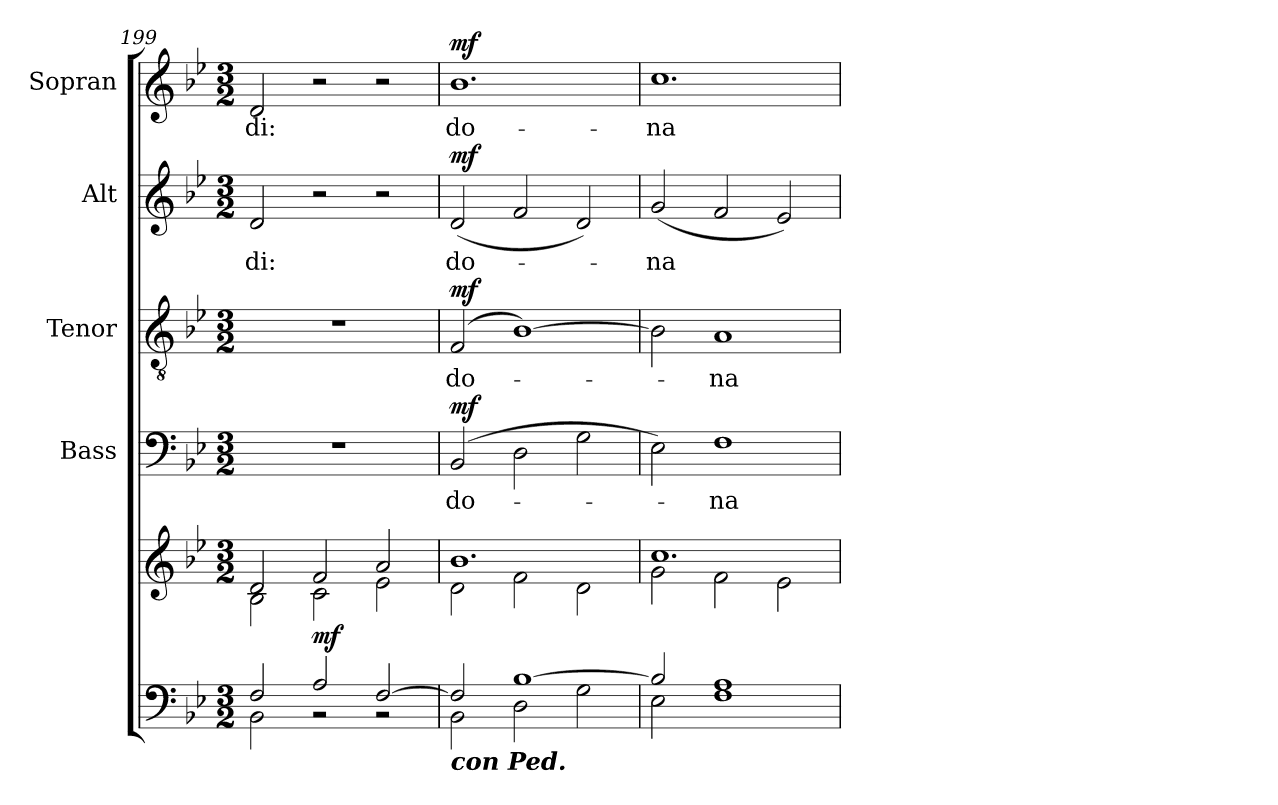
**kern	**kern	**dynam	**kern	**text	**dynam	**kern	**text	**dynam	**kern	**text	**dynam	**kern	**text	**dynam
*part5	*part5	*part5	*part4	*part4	*part4	*part3	*part3	*part3	*part2	*part2	*part2	*part1	*part1	*part1
*staff6	*staff5	*staff5/6	*staff4	*staff4	*staff4	*staff3	*staff3	*staff3	*staff2	*staff2	*staff2	*staff1	*staff1	*staff1
*	*	*	*I"Bass	*	*	*I"Tenor	*	*	*I"Alt	*	*	*I"Sopran	*	*
*	*	*	*I'B.	*	*	*I'T.	*	*	*I'A.	*	*	*I'S.	*	*
*clefF4	*clefG2	*	*clefF4	*	*	*clefGv2	*	*	*clefG2	*	*	*clefG2	*	*
*k[b-e-]	*k[b-e-]	*	*k[b-e-]	*	*	*k[b-e-]	*	*	*k[b-e-]	*	*	*k[b-e-]	*	*
*B-:	*B-:	*	*B-:	*	*	*B-:	*	*	*B-:	*	*	*B-:	*	*
*M3/2	*M3/2	*	*M3/2	*	*	*M3/2	*	*	*M3/2	*	*	*M3/2	*	*
=199	=199	=199	=199	=199	=199	=199	=199	=199	=199	=199	=199	=199	=199	=199
*^	*^	*	*	*	*	*	*	*	*	*	*	*	*	*
!	!	!	!	!	!	!	!	!	!	!	!	!LO:LY:b	!	!	!LO:LY:b	!
2F/	2BB-\	2d/	2B-\	.	1.r	.	.	1.r	.	.	2d/	-di:	.	2d/	-di:	.
!	!	!	!	!LO:DY:b	!	!	!	!	!	!	!	!	!	!	!	!
2A/	2rBB	2f/	2c\	mf	.	.	.	.	.	.	2r	.	.	2r	.	.
[>2F/	2rBB	2a/	2e-\	.	.	.	.	.	.	.	2r	.	.	2r	.	.
=200	=200	=200	=200	=200	=200	=200	=200	=200	=200	=200	=200	=200	=200	=200	=200	=200
!LO:TX:b:Bi:t=con Ped.	!	!	!	!	!	!	!	!	!	!	!	!	!	!	!	!
!	!	!	!	!	!	!LO:LY:b	!LO:DY:a	!	!LO:LY:b	!LO:DY:a	!	!LO:LY:b	!LO:DY:a	!	!LO:LY:b	!LO:DY:a
2F/]	2BB-\	1.b-	2d\	.	(2BB-/	do-	mf	(2F/	do-	mf	(<2d/	do-	mf	1.b-	do-	mf
[>1B-	2D\	.	2f\	.	2D\	.	.	[1B-)	.	.	2f/	.	.	.	.	.
.	2G\	.	2d\	.	2G\	.	.	.	.	.	2d/)	.	.	.	.	.
!!LO:PB:g=z
=201	=201	=201	=201	=201	=201	=201	=201	=201	=201	=201	=201	=201	=201	=201	=201	=201
!	!	!	!	!	!	!	!	!	!	!	!	!LO:LY:b	!	!	!LO:LY:b	!
2B-/]	2E-\	1.cc	2g\	.	2E-\)	.	.	2B-\]	.	.	(<2g/	-na	.	1.cc	-na	.
!	!	!	!	!	!	!LO:LY:b	!	!	!LO:LY:b	!	!	!	!	!	!	!
1A	1F	.	2f\	.	1F	-na	.	1A	-na	.	2f/	.	.	.	.	.
.	.	.	2e-\	.	.	.	.	.	.	.	2e-/)	.	.	.	.	.
*v	*v	*	*	*	*	*	*	*	*	*	*	*	*	*	*	*
*	*v	*v	*	*	*	*	*	*	*	*	*	*	*	*	*
=	=	=	=	=	=	=	=	=	=	=	=	=	=	=
*-	*-	*-	*-	*-	*-	*-	*-	*-	*-	*-	*-	*-	*-	*-
